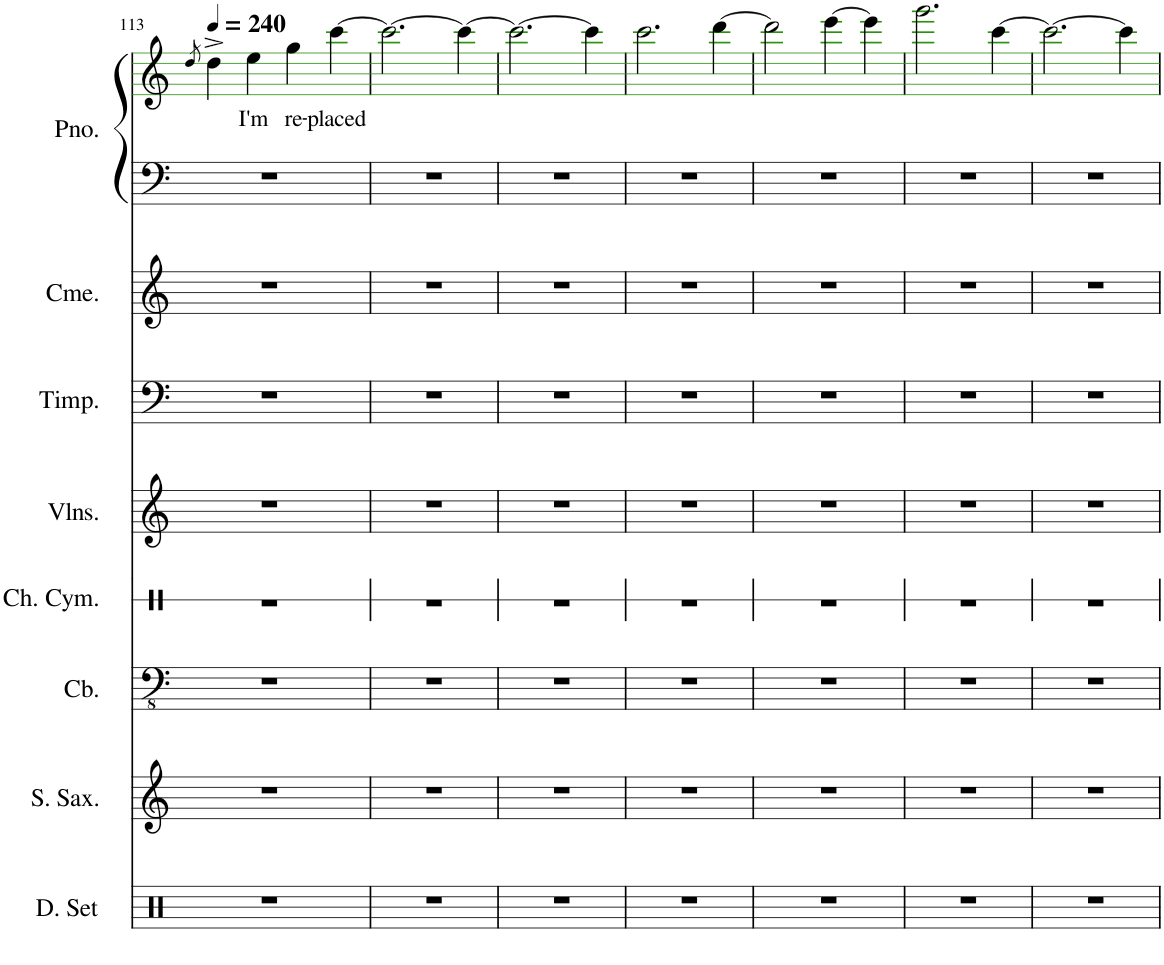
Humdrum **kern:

**kern	**kern	**kern	**kern	**kern	**kern	**kern	**kern	**kern	**text
*part8	*part7	*part6	*part5	*part4	*part3	*part2	*part1	*part1	*part1
*staff9	*staff8	*staff7	*staff6	*staff5	*staff4	*staff3	*staff2	*staff1	*staff1
*I"Drumset	*I"Soprano Saxophone	*I"Contrabass	*I"Chinese Cymbal	*I"Violins	*I"Timpani	*I"Chimes	*I"Grand Piano	*	*
*I'D. Set	*I'S. Sax.	*I'Cb.	*I'Ch. Cym.	*I'Vlns.	*I'Timp.	*I'Cme.	*I'Pno.	*	*
!!LO:PB:g=z
*clefX	*clefG2	*clefFv4	*clefX	*clefG2	*clefF4	*clefG2	*clefF4	*clefG2	*
*	*ITrd1c2	*ITrd7c12	*	*	*	*	*	*	*
*k[]	*k[]	*k[]	*k[]	*k[]	*k[]	*k[]	*k[]	*k[]	*
*M4/4	*M4/4	*M4/4	*M4/4	*M4/4	*M4/4	*M4/4	*M4/4	*M4/4	*
*MM240	*MM240	*MM240	*MM240	*MM240	*MM240	*MM240	*MM240	*MM240	*
=113	=113	=113	=113	=113	=113	=113	=113	=113	=113
.	.	.	.	.	.	.	.	8qdd/	.
1r	1r	1r	1r	1r	1r	1r	1r	4dd^\	.
!	!	!	!	!	!	!	!	!	!LO:LY:b
.	.	.	.	.	.	.	.	4ee\	I'm
!	!	!	!	!	!	!	!	!	!LO:LY:b
.	.	.	.	.	.	.	.	4gg\	re-
!	!	!	!	!	!	!	!	!	!LO:LY:b
.	.	.	.	.	.	.	.	[4ccc\	-placed
=114	=114	=114	=114	=114	=114	=114	=114	=114	=114
1r	1r	1r	1r	1r	1r	1r	1r	2.ccc\_	.
.	.	.	.	.	.	.	.	4ccc\_	.
=115	=115	=115	=115	=115	=115	=115	=115	=115	=115
1r	1r	1r	1r	1r	1r	1r	1r	2.ccc\_	.
.	.	.	.	.	.	.	.	4ccc\]	.
=116	=116	=116	=116	=116	=116	=116	=116	=116	=116
1r	1r	1r	1r	1r	1r	1r	1r	2.ccc\	.
.	.	.	.	.	.	.	.	[4ddd\	.
=117	=117	=117	=117	=117	=117	=117	=117	=117	=117
1r	1r	1r	1r	1r	1r	1r	1r	2ddd\]	.
.	.	.	.	.	.	.	.	[4eee\	.
.	.	.	.	.	.	.	.	4eee\]	.
=118	=118	=118	=118	=118	=118	=118	=118	=118	=118
1r	1r	1r	1r	1r	1r	1r	1r	2.ggg\	.
.	.	.	.	.	.	.	.	[4ccc\	.
=119	=119	=119	=119	=119	=119	=119	=119	=119	=119
1r	1r	1r	1r	1r	1r	1r	1r	2.ccc\_	.
.	.	.	.	.	.	.	.	4ccc\]	.
=	=	=	=	=	=	=	=	=	=
*-	*-	*-	*-	*-	*-	*-	*-	*-	*-
